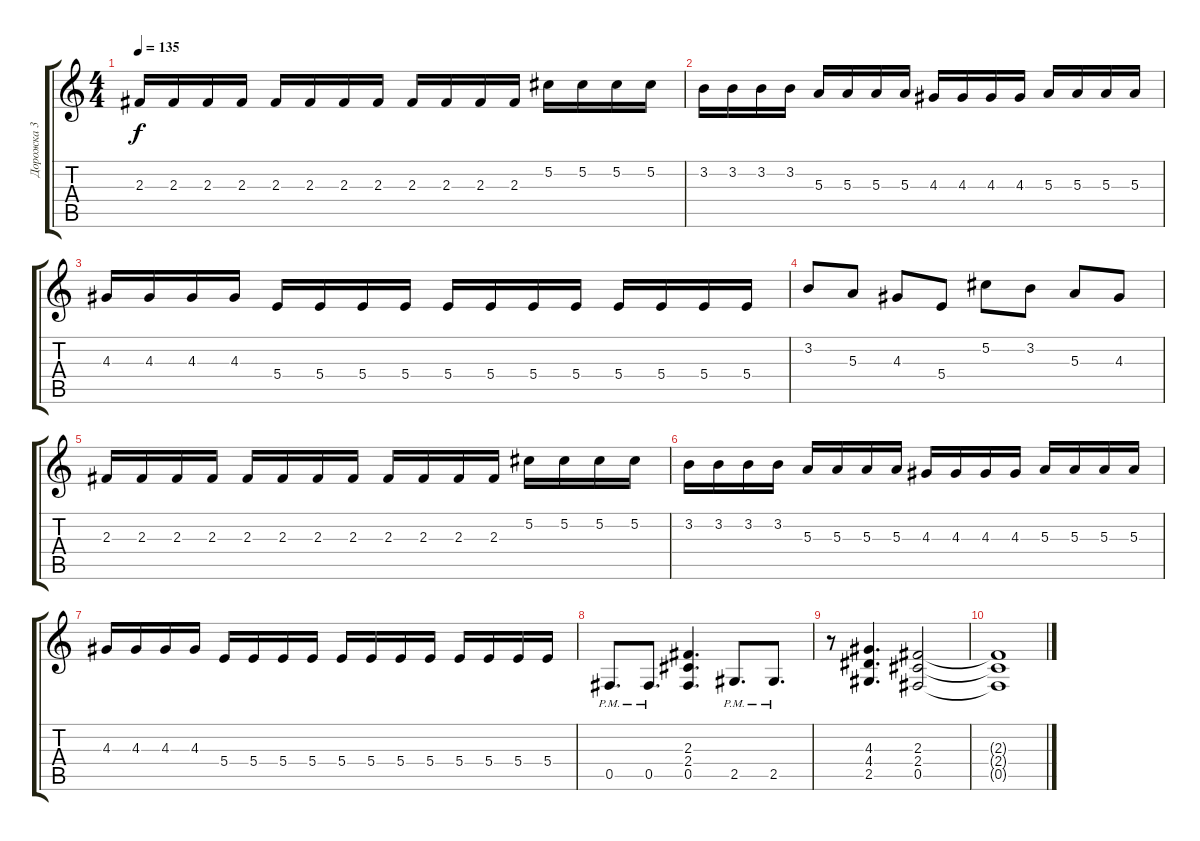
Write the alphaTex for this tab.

\track ("Дорожка 3" "Дорожка 3") {instrument overdrivenguitar}
\staff {score tabs}
\tuning (Db4 Ab3 E3 B2 Gb2 Db2) {hide}
\ts (4 4)
\tempo 135
\clef g2
\ks c
2.3.16{dy f} 2.3.16 2.3.16 2.3.16 2.3.16 2.3.16 2.3.16 2.3.16 2.3.16 2.3.16 2.3.16 2.3.16 5.2.16 5.2.16 5.2.16 5.2.16 |
3.2.16 3.2.16 3.2.16 3.2.16 5.3.16 5.3.16 5.3.16 5.3.16 4.3.16 4.3.16 4.3.16 4.3.16 5.3.16 5.3.16 5.3.16 5.3.16 |
4.3.16 4.3.16 4.3.16 4.3.16 5.4.16 5.4.16 5.4.16 5.4.16 5.4.16 5.4.16 5.4.16 5.4.16 5.4.16 5.4.16 5.4.16 5.4.16 |
3.2.8 5.3.8 4.3.8 5.4.8 5.2.8 3.2.8 5.3.8 4.3.8 |
2.3.16 2.3.16 2.3.16 2.3.16 2.3.16 2.3.16 2.3.16 2.3.16 2.3.16 2.3.16 2.3.16 2.3.16 5.2.16 5.2.16 5.2.16 5.2.16 |
3.2.16 3.2.16 3.2.16 3.2.16 5.3.16 5.3.16 5.3.16 5.3.16 4.3.16 4.3.16 4.3.16 4.3.16 5.3.16 5.3.16 5.3.16 5.3.16 |
4.3.16 4.3.16 4.3.16 4.3.16 5.4.16 5.4.16 5.4.16 5.4.16 5.4.16 5.4.16 5.4.16 5.4.16 5.4.16 5.4.16 5.4.16 5.4.16 |
0.5{pm}.8{d} 0.5{pm}.8{d} (2.3 2.4 0.5).4{d} 2.5{pm}.8{d} 2.5{pm}.8{d} |
r.8 (4.3 4.4 2.5).4{d} (2.3 2.4 0.5).2 |
(2.3{t} 2.4{t} 0.5{t}).1
